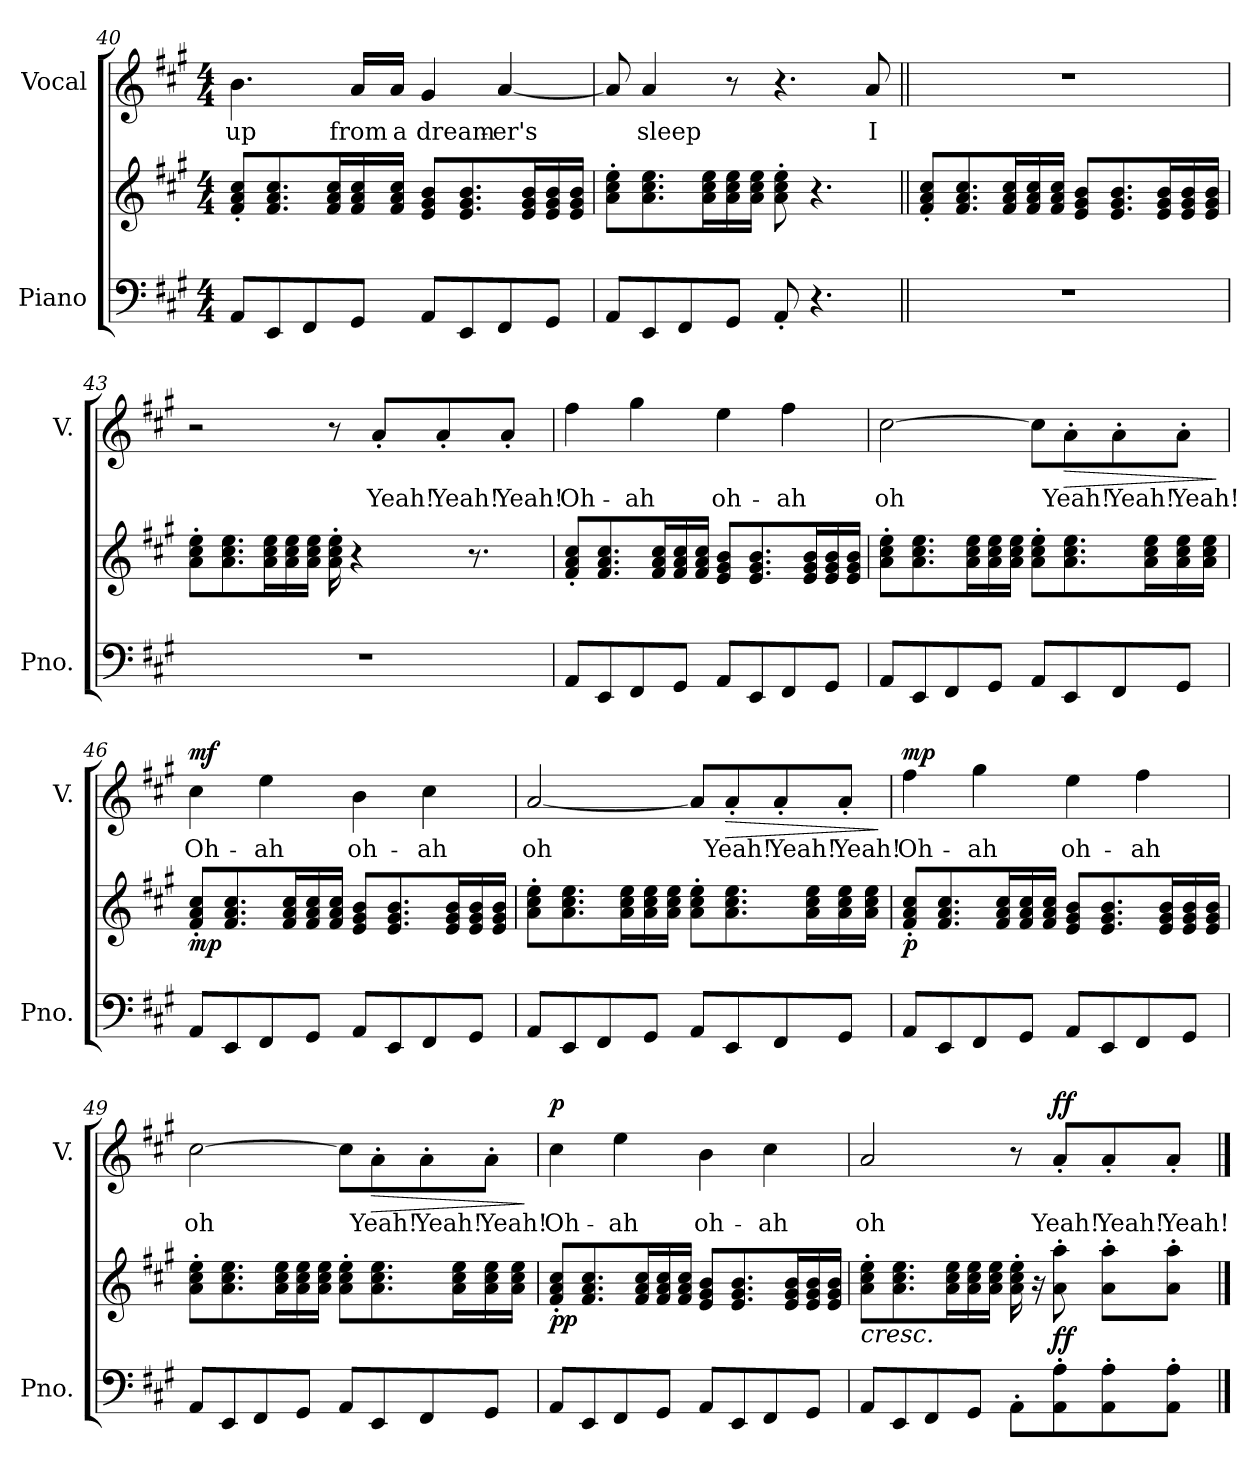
**kern	**kern	**dynam	**kern	**text	**dynam
*part2	*part2	*part2	*part1	*part1	*part1
*staff3	*staff2	*staff2/3	*staff1	*staff1	*staff1
*I"Piano	*	*	*I"Vocal	*	*
*I'Pno.	*	*	*I'V.	*	*
*clefF4	*clefG2	*	*clefG2	*	*
*k[f#c#g#]	*k[f#c#g#]	*	*k[f#c#g#]	*	*
*M4/4	*M4/4	*	*M4/4	*	*
=40	=40	=40	=40	=40	=40
!	!	!	!	!LO:LY:b	!
8AA/L	8f#/' 8a/' 8cc#/'L	.	4.b\	up	.
8EE/	8.f#/ 8.a/ 8.cc#/	.	.	.	.
8FF#/	.	.	.	.	.
.	16f#/ 16a/ 16cc#/L	.	.	.	.
!	!	!	!	!LO:LY:b	!
8GG#/J	16f#/ 16a/ 16cc#/	.	16a/LL	from	.
!	!	!	!	!LO:LY:b	!
.	16f#/ 16a/ 16cc#/JJ	.	16a/JJ	a	.
!	!	!	!	!LO:LY:b	!
8AA/L	8e/ 8g#/ 8b/L	.	4g#/	dream-	.
8EE/	8.e/ 8.g#/ 8.b/	.	.	.	.
!	!	!	!	!LO:LY:b	!
8FF#/	.	.	[4a/	-er's	.
.	16e/ 16g#/ 16b/L	.	.	.	.
8GG#/J	16e/ 16g#/ 16b/	.	.	.	.
.	16e/ 16g#/ 16b/JJ	.	.	.	.
=41	=41	=41	=41	=41	=41
8AA/L	8a\' 8cc#\' 8ee\'L	.	8a/]	.	.
!	!	!	!	!LO:LY:b	!
8EE/	8.a\ 8.cc#\ 8.ee\	.	4a/	sleep	.
8FF#/	.	.	.	.	.
.	16a\ 16cc#\ 16ee\L	.	.	.	.
8GG#/J	16a\ 16cc#\ 16ee\	.	8r	.	.
.	16a\ 16cc#\ 16ee\JJ	.	.	.	.
8AA'/	8a\' 8cc#\' 8ee\'	.	4.r	.	.
4.r	4.r	.	.	.	.
!	!	!	!	!LO:LY:b	!
.	.	.	8a/	I	.
!!LO:LB:g=z
=42||	=42||	=42||	=42||	=42||	=42||
1r	8f#/' 8a/' 8cc#/'L	.	1r	.	.
.	8.f#/ 8.a/ 8.cc#/	.	.	.	.
.	16f#/ 16a/ 16cc#/L	.	.	.	.
.	16f#/ 16a/ 16cc#/	.	.	.	.
.	16f#/ 16a/ 16cc#/JJ	.	.	.	.
.	8e/ 8g#/ 8b/L	.	.	.	.
.	8.e/ 8.g#/ 8.b/	.	.	.	.
.	16e/ 16g#/ 16b/L	.	.	.	.
.	16e/ 16g#/ 16b/	.	.	.	.
.	16e/ 16g#/ 16b/JJ	.	.	.	.
=43	=43	=43	=43	=43	=43
1r	8a\' 8cc#\' 8ee\'L	.	2r	.	.
.	8.a\ 8.cc#\ 8.ee\	.	.	.	.
.	16a\ 16cc#\ 16ee\L	.	.	.	.
.	16a\ 16cc#\ 16ee\	.	.	.	.
.	16a\ 16cc#\ 16ee\JJ	.	.	.	.
.	16a\' 16cc#\' 16ee\'	.	8r	.	.
.	4r	.	.	.	.
!	!	!	!	!LO:LY:b	!
.	.	.	8a'/L	Yeah!	.
!	!	!	!	!LO:LY:b	!
.	.	.	8a'/	Yeah!	.
.	8.r	.	.	.	.
!	!	!	!	!LO:LY:b	!
.	.	.	8a'/J	Yeah!	.
=44	=44	=44	=44	=44	=44
!	!	!	!	!LO:LY:b	!
8AA/L	8f#/' 8a/' 8cc#/'L	.	4ff#\	Oh-	.
8EE/	8.f#/ 8.a/ 8.cc#/	.	.	.	.
!	!	!	!	!LO:LY:b	!
8FF#/	.	.	4gg#\	-ah	.
.	16f#/ 16a/ 16cc#/L	.	.	.	.
8GG#/J	16f#/ 16a/ 16cc#/	.	.	.	.
.	16f#/ 16a/ 16cc#/JJ	.	.	.	.
!	!	!	!	!LO:LY:b	!
8AA/L	8e/ 8g#/ 8b/L	.	4ee\	oh-	.
8EE/	8.e/ 8.g#/ 8.b/	.	.	.	.
!	!	!	!	!LO:LY:b	!
8FF#/	.	.	4ff#\	-ah	.
.	16e/ 16g#/ 16b/L	.	.	.	.
8GG#/J	16e/ 16g#/ 16b/	.	.	.	.
.	16e/ 16g#/ 16b/JJ	.	.	.	.
!!LO:PB:g=z
=45	=45	=45	=45	=45	=45
!	!	!	!	!LO:LY:b	!
8AA/L	8a\' 8cc#\' 8ee\'L	.	[2cc#\	oh	.
8EE/	8.a\ 8.cc#\ 8.ee\	.	.	.	.
8FF#/	.	.	.	.	.
.	16a\ 16cc#\ 16ee\L	.	.	.	.
8GG#/J	16a\ 16cc#\ 16ee\	.	.	.	.
.	16a\ 16cc#\ 16ee\JJ	.	.	.	.
8AA/L	8a\' 8cc#\' 8ee\'L	.	8cc#\L]	.	.
!	!	!	!	!LO:LY:b	!LO:HP:b
8EE/	8.a\ 8.cc#\ 8.ee\	.	8a'\	Yeah!	>
!	!	!	!	!LO:LY:b	!
8FF#/	.	.	8a'\	Yeah!	.
.	16a\ 16cc#\ 16ee\L	.	.	.	.
!	!	!	!	!LO:LY:b	!
8GG#/J	16a\ 16cc#\ 16ee\	.	8a'\J	Yeah!	.
.	16a\ 16cc#\ 16ee\JJ	.	.	.	.
.	.	.	.	.	]
=46	=46	=46	=46	=46	=46
!	!	!LO:DY:b	!	!LO:LY:b	!LO:DY:b
8AA/L	8f#/' 8a/' 8cc#/'L	mp	4cc#\	Oh-	mf
8EE/	8.f#/ 8.a/ 8.cc#/	.	.	.	.
!	!	!	!	!LO:LY:b	!
8FF#/	.	.	4ee\	-ah	.
.	16f#/ 16a/ 16cc#/L	.	.	.	.
8GG#/J	16f#/ 16a/ 16cc#/	.	.	.	.
.	16f#/ 16a/ 16cc#/JJ	.	.	.	.
!	!	!	!	!LO:LY:b	!
8AA/L	8e/ 8g#/ 8b/L	.	4b\	oh-	.
8EE/	8.e/ 8.g#/ 8.b/	.	.	.	.
!	!	!	!	!LO:LY:b	!
8FF#/	.	.	4cc#\	-ah	.
.	16e/ 16g#/ 16b/L	.	.	.	.
8GG#/J	16e/ 16g#/ 16b/	.	.	.	.
.	16e/ 16g#/ 16b/JJ	.	.	.	.
!!LO:LB:g=z
=47	=47	=47	=47	=47	=47
!	!	!	!	!LO:LY:b	!
8AA/L	8a\' 8cc#\' 8ee\'L	.	[2a/	oh	.
8EE/	8.a\ 8.cc#\ 8.ee\	.	.	.	.
8FF#/	.	.	.	.	.
.	16a\ 16cc#\ 16ee\L	.	.	.	.
8GG#/J	16a\ 16cc#\ 16ee\	.	.	.	.
.	16a\ 16cc#\ 16ee\JJ	.	.	.	.
8AA/L	8a\' 8cc#\' 8ee\'L	.	8a/L]	.	.
!	!	!	!	!LO:LY:b	!LO:HP:b
8EE/	8.a\ 8.cc#\ 8.ee\	.	8a'/	Yeah!	>
!	!	!	!	!LO:LY:b	!
8FF#/	.	.	8a'/	Yeah!	.
.	16a\ 16cc#\ 16ee\L	.	.	.	.
!	!	!	!	!LO:LY:b	!
8GG#/J	16a\ 16cc#\ 16ee\	.	8a'/J	Yeah!	.
.	16a\ 16cc#\ 16ee\JJ	.	.	.	.
.	.	.	.	.	]
=48	=48	=48	=48	=48	=48
!	!	!LO:DY:b	!	!LO:LY:b	!LO:DY:b
8AA/L	8f#/' 8a/' 8cc#/'L	p	4ff#\	Oh-	mp
8EE/	8.f#/ 8.a/ 8.cc#/	.	.	.	.
!	!	!	!	!LO:LY:b	!
8FF#/	.	.	4gg#\	-ah	.
.	16f#/ 16a/ 16cc#/L	.	.	.	.
8GG#/J	16f#/ 16a/ 16cc#/	.	.	.	.
.	16f#/ 16a/ 16cc#/JJ	.	.	.	.
!	!	!	!	!LO:LY:b	!
8AA/L	8e/ 8g#/ 8b/L	.	4ee\	oh-	.
8EE/	8.e/ 8.g#/ 8.b/	.	.	.	.
!	!	!	!	!LO:LY:b	!
8FF#/	.	.	4ff#\	-ah	.
.	16e/ 16g#/ 16b/L	.	.	.	.
8GG#/J	16e/ 16g#/ 16b/	.	.	.	.
.	16e/ 16g#/ 16b/JJ	.	.	.	.
!!LO:LB:g=z
=49	=49	=49	=49	=49	=49
!	!	!	!	!LO:LY:b	!
8AA/L	8a\' 8cc#\' 8ee\'L	.	[2cc#\	oh	.
8EE/	8.a\ 8.cc#\ 8.ee\	.	.	.	.
8FF#/	.	.	.	.	.
.	16a\ 16cc#\ 16ee\L	.	.	.	.
8GG#/J	16a\ 16cc#\ 16ee\	.	.	.	.
.	16a\ 16cc#\ 16ee\JJ	.	.	.	.
8AA/L	8a\' 8cc#\' 8ee\'L	.	8cc#\L]	.	.
!	!	!	!	!LO:LY:b	!LO:HP:b
8EE/	8.a\ 8.cc#\ 8.ee\	.	8a'\	Yeah!	>
!	!	!	!	!LO:LY:b	!
8FF#/	.	.	8a'\	Yeah!	.
.	16a\ 16cc#\ 16ee\L	.	.	.	.
!	!	!	!	!LO:LY:b	!
8GG#/J	16a\ 16cc#\ 16ee\	.	8a'\J	Yeah!	.
.	16a\ 16cc#\ 16ee\JJ	.	.	.	.
.	.	.	.	.	]
=50	=50	=50	=50	=50	=50
!	!	!LO:DY:b	!	!LO:LY:b	!LO:DY:b
8AA/L	8f#/' 8a/' 8cc#/'L	pp	4cc#\	Oh-	p
8EE/	8.f#/ 8.a/ 8.cc#/	.	.	.	.
!	!	!	!	!LO:LY:b	!
8FF#/	.	.	4ee\	-ah	.
.	16f#/ 16a/ 16cc#/L	.	.	.	.
8GG#/J	16f#/ 16a/ 16cc#/	.	.	.	.
.	16f#/ 16a/ 16cc#/JJ	.	.	.	.
!	!	!	!	!LO:LY:b	!
8AA/L	8e/ 8g#/ 8b/L	.	4b\	oh-	.
8EE/	8.e/ 8.g#/ 8.b/	.	.	.	.
!	!	!	!	!LO:LY:b	!
8FF#/	.	.	4cc#\	-ah	.
.	16e/ 16g#/ 16b/L	.	.	.	.
8GG#/J	16e/ 16g#/ 16b/	.	.	.	.
.	16e/ 16g#/ 16b/JJ	.	.	.	.
!!LO:PB:g=z
=51	=51	=51	=51	=51	=51
!	!	!LO:HP:b	!	!LO:LY:b	!
8AA/L	8a\' 8cc#\' 8ee\'L	<	2a/	oh	.
8EE/	8.a\ 8.cc#\ 8.ee\	.	.	.	.
8FF#/	.	.	.	.	.
.	16a\ 16cc#\ 16ee\L	.	.	.	.
8GG#/J	16a\ 16cc#\ 16ee\	.	.	.	.
.	16a\ 16cc#\ 16ee\JJ	.	.	.	.
8AA'\L	16a\' 16cc#\' 16ee\'	.	8r	.	.
.	16r	.	.	.	.
!	!	!LO:DY:b	!	!LO:LY:b	!LO:DY:b
8AA\' 8A\'	8a\' 8aa\'	ff	8a'/L	Yeah!	ff
!	!	!	!	!LO:LY:b	!
8AA\' 8A\'	8a\' 8aa\'L	.	8a'/	Yeah!	.
!	!	!	!	!LO:LY:b	!
8AA\' 8A\'J	8a\' 8aa\'J	.	8a'/J	Yeah!	.
.	.	[	.	.	.
==	==	==	==	==	==
*-	*-	*-	*-	*-	*-
